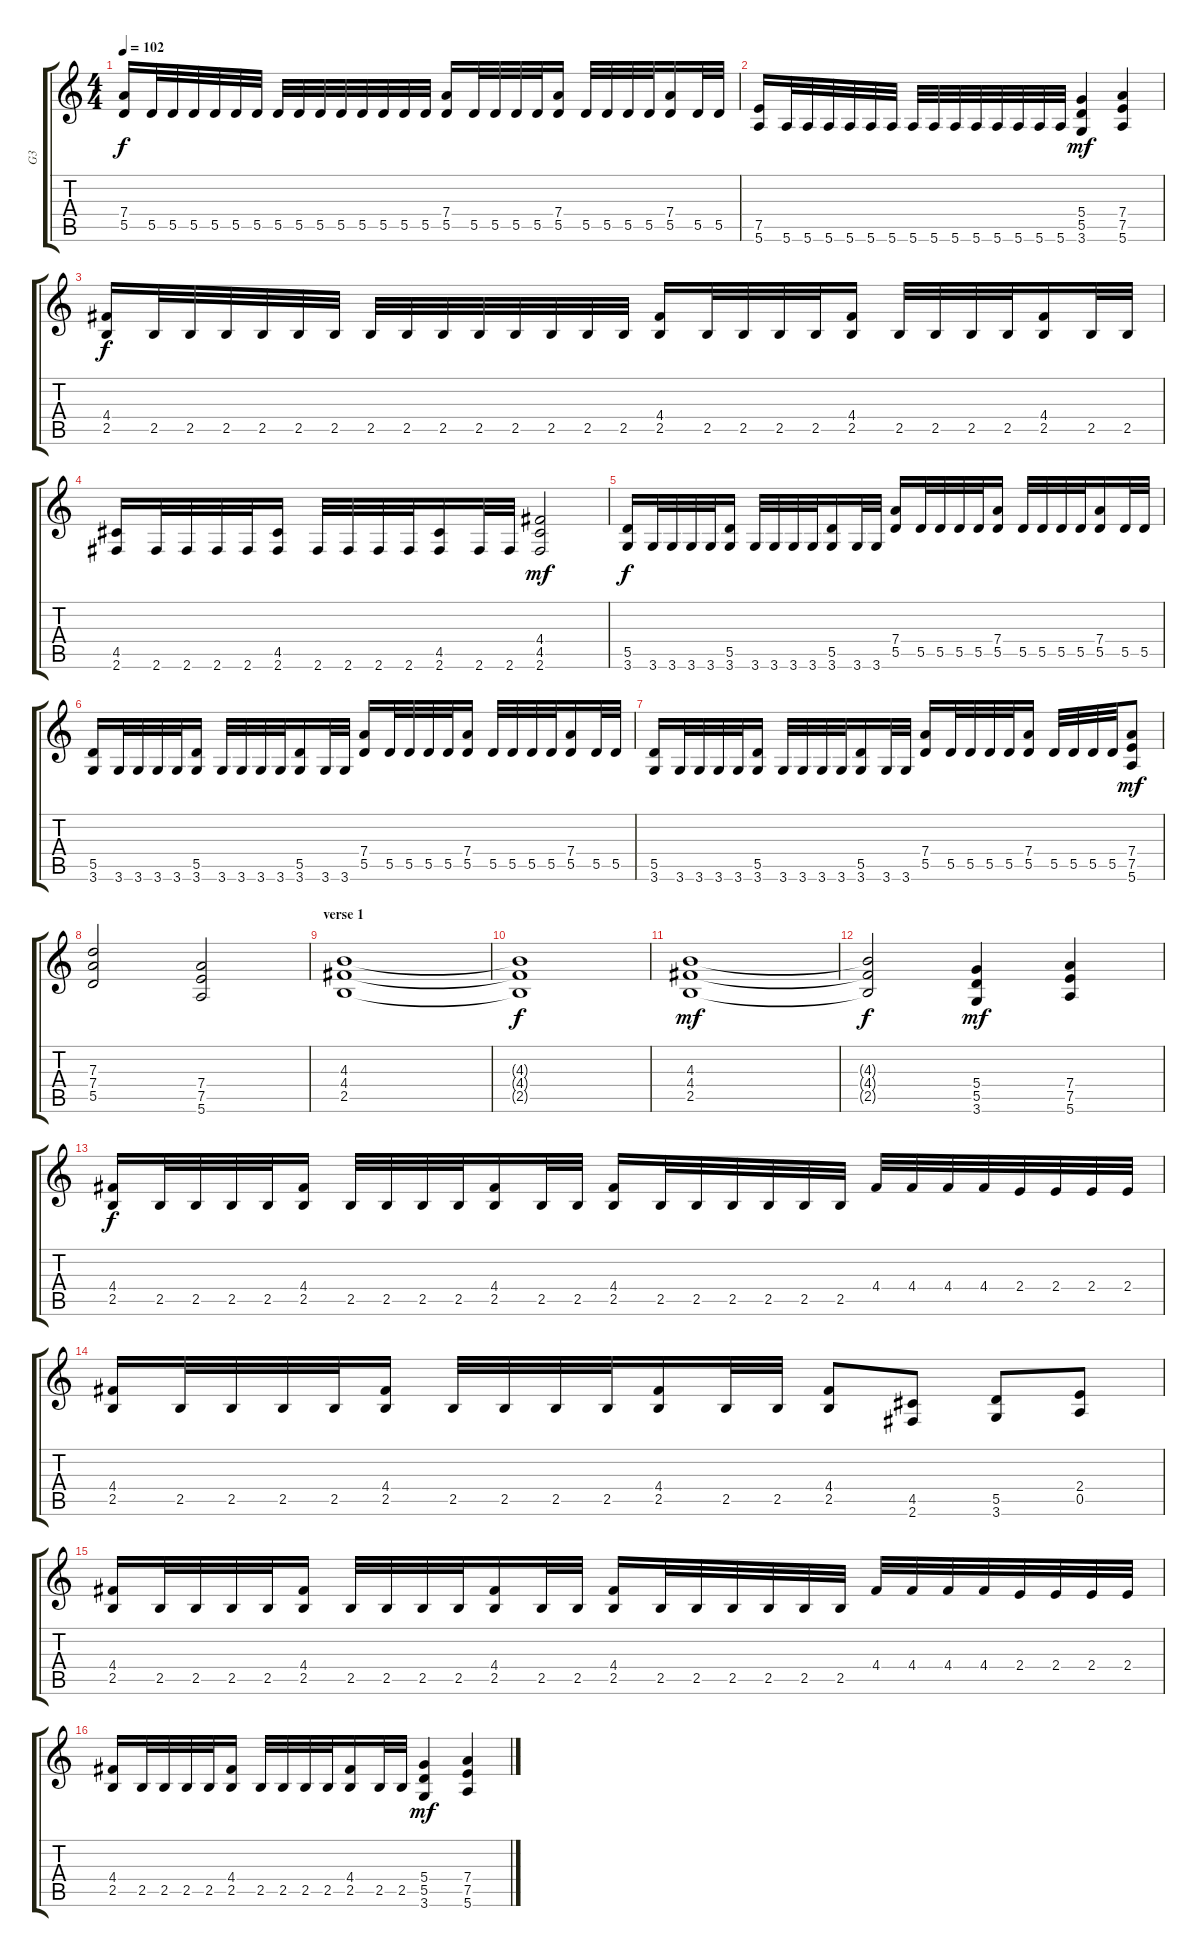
\track ("G3" "G3") {instrument distortionguitar}
\staff {score tabs}
\tuning (E4 B3 G3 D3 A2 E2) {hide}
\ts (4 4)
\section ("" "")
\tempo 102
\clef g2
\ks c
(7.4 5.5).16{dy f} 5.5.32 5.5.32 5.5.32 5.5.32 5.5.32 5.5.32 5.5.32 5.5.32 5.5.32 5.5.32 5.5.32 5.5.32 5.5.32 5.5.32 (7.4 5.5).16 5.5.32 5.5.32 5.5.32 5.5.32 (7.4 5.5).16 5.5.32 5.5.32 5.5.32 5.5.32 (7.4 5.5).16 5.5.32 5.5.32 |
(7.5 5.6).16 5.6.32 5.6.32 5.6.32 5.6.32 5.6.32 5.6.32 5.6.32 5.6.32 5.6.32 5.6.32 5.6.32 5.6.32 5.6.32 5.6.32 (5.4 5.5 3.6).4{dy mf} (7.4 7.5 5.6).4 |
(4.4 2.5).16{dy f} 2.5.32 2.5.32 2.5.32 2.5.32 2.5.32 2.5.32 2.5.32 2.5.32 2.5.32 2.5.32 2.5.32 2.5.32 2.5.32 2.5.32 (4.4 2.5).16 2.5.32 2.5.32 2.5.32 2.5.32 (4.4 2.5).16 2.5.32 2.5.32 2.5.32 2.5.32 (4.4 2.5).16 2.5.32 2.5.32 |
(4.5 2.6).16 2.6.32 2.6.32 2.6.32 2.6.32 (4.5 2.6).16 2.6.32 2.6.32 2.6.32 2.6.32 (4.5 2.6).16 2.6.32 2.6.32 (4.4 4.5 2.6).2{dy mf} |
(5.5 3.6).16{dy f} 3.6.32 3.6.32 3.6.32 3.6.32 (5.5 3.6).16 3.6.32 3.6.32 3.6.32 3.6.32 (5.5 3.6).16 3.6.32 3.6.32 (7.4 5.5).16 5.5.32 5.5.32 5.5.32 5.5.32 (7.4 5.5).16 5.5.32 5.5.32 5.5.32 5.5.32 (7.4 5.5).16 5.5.32 5.5.32 |
(5.5 3.6).16 3.6.32 3.6.32 3.6.32 3.6.32 (5.5 3.6).16 3.6.32 3.6.32 3.6.32 3.6.32 (5.5 3.6).16 3.6.32 3.6.32 (7.4 5.5).16 5.5.32 5.5.32 5.5.32 5.5.32 (7.4 5.5).16 5.5.32 5.5.32 5.5.32 5.5.32 (7.4 5.5).16 5.5.32 5.5.32 |
(5.5 3.6).16 3.6.32 3.6.32 3.6.32 3.6.32 (5.5 3.6).16 3.6.32 3.6.32 3.6.32 3.6.32 (5.5 3.6).16 3.6.32 3.6.32 (7.4 5.5).16 5.5.32 5.5.32 5.5.32 5.5.32 (7.4 5.5).16 5.5.32 5.5.32 5.5.32 5.5.32 (7.4 7.5 5.6).8{dy mf} |
(7.3 7.4 5.5).2 (7.4 7.5 5.6).2 |
\section ("" "verse 1")
(4.3 4.4 2.5).1 |
(4.3{t} 4.4{t} 2.5{t}).1{dy f} |
(4.3 4.4 2.5).1{dy mf} |
(4.3{t} 4.4{t} 2.5{t}).2{dy f} (5.4 5.5 3.6).4{dy mf} (7.4 7.5 5.6).4 |
(4.4 2.5).16{dy f} 2.5.32 2.5.32 2.5.32 2.5.32 (4.4 2.5).16 2.5.32 2.5.32 2.5.32 2.5.32 (4.4 2.5).16 2.5.32 2.5.32 (4.4 2.5).16 2.5.32 2.5.32 2.5.32 2.5.32 2.5.32 2.5.32 4.4.32 4.4.32 4.4.32 4.4.32 2.4.32 2.4.32 2.4.32 2.4.32 |
(4.4 2.5).16 2.5.32 2.5.32 2.5.32 2.5.32 (4.4 2.5).16 2.5.32 2.5.32 2.5.32 2.5.32 (4.4 2.5).16 2.5.32 2.5.32 (4.4 2.5).8 (4.5 2.6).8 (5.5 3.6).8 (2.4 0.5).8 |
(4.4 2.5).16 2.5.32 2.5.32 2.5.32 2.5.32 (4.4 2.5).16 2.5.32 2.5.32 2.5.32 2.5.32 (4.4 2.5).16 2.5.32 2.5.32 (4.4 2.5).16 2.5.32 2.5.32 2.5.32 2.5.32 2.5.32 2.5.32 4.4.32 4.4.32 4.4.32 4.4.32 2.4.32 2.4.32 2.4.32 2.4.32 |
(4.4 2.5).16 2.5.32 2.5.32 2.5.32 2.5.32 (4.4 2.5).16 2.5.32 2.5.32 2.5.32 2.5.32 (4.4 2.5).16 2.5.32 2.5.32 (5.4 5.5 3.6).4{dy mf} (7.4 7.5 5.6).4
